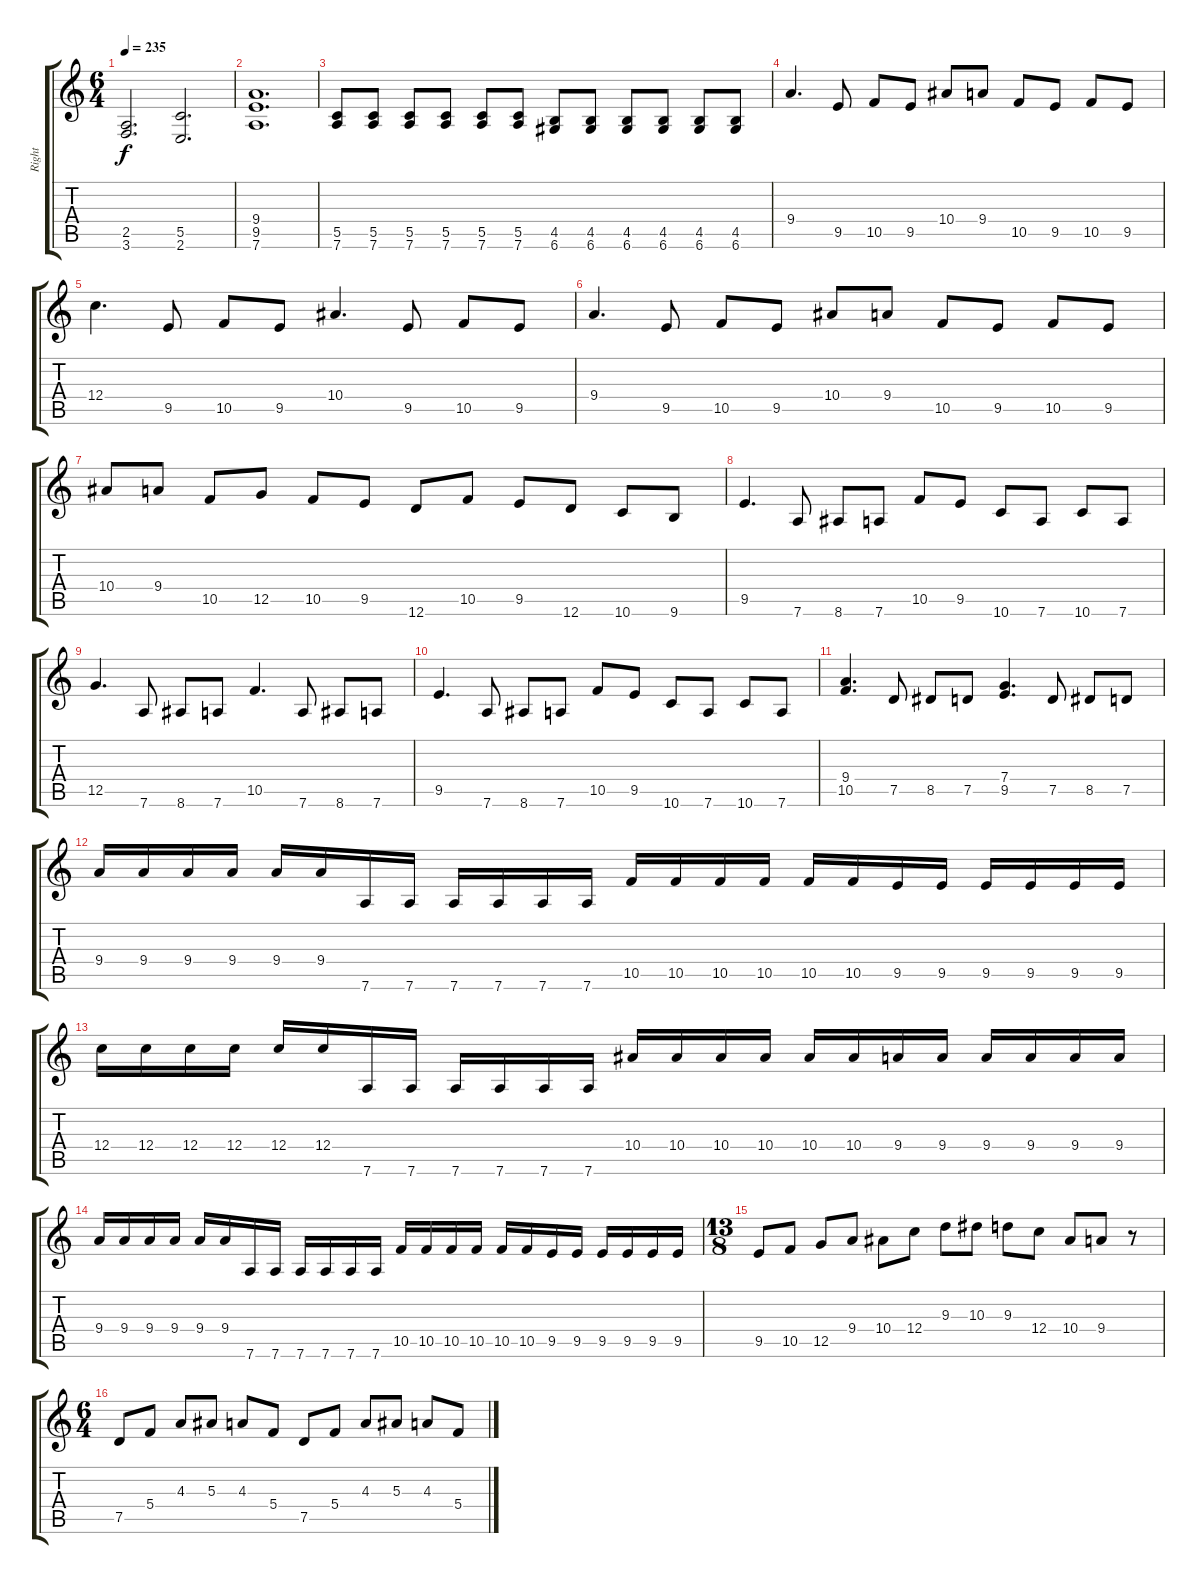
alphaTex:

\track ("Right" "Right") {instrument distortionguitar}
\staff {score tabs}
\tuning (D4 A3 F3 C3 G2 D2) {hide}
\ts (6 4)
\tempo 235
\clef g2
\ks c
(2.5 3.6).2{d dy f} (5.5 2.6).2{d} |
(9.4 9.5 7.6).1{d} |
(5.5 7.6).8 (5.5 7.6).8 (5.5 7.6).8 (5.5 7.6).8 (5.5 7.6).8 (5.5 7.6).8 (4.5 6.6).8 (4.5 6.6).8 (4.5 6.6).8 (4.5 6.6).8 (4.5 6.6).8 (4.5 6.6).8 |
9.4.4{d} 9.5.8 10.5.8 9.5.8 10.4.8 9.4.8 10.5.8 9.5.8 10.5.8 9.5.8 |
12.4.4{d} 9.5.8 10.5.8 9.5.8 10.4.4{d} 9.5.8 10.5.8 9.5.8 |
9.4.4{d} 9.5.8 10.5.8 9.5.8 10.4.8 9.4.8 10.5.8 9.5.8 10.5.8 9.5.8 |
10.4.8 9.4.8 10.5.8 12.5.8 10.5.8 9.5.8 12.6.8 10.5.8 9.5.8 12.6.8 10.6.8 9.6.8 |
9.5.4{d} 7.6.8 8.6.8 7.6.8 10.5.8 9.5.8 10.6.8 7.6.8 10.6.8 7.6.8 |
12.5.4{d} 7.6.8 8.6.8 7.6.8 10.5.4{d} 7.6.8 8.6.8 7.6.8 |
9.5.4{d} 7.6.8 8.6.8 7.6.8 10.5.8 9.5.8 10.6.8 7.6.8 10.6.8 7.6.8 |
(9.4 10.5).4{d} 7.5.8 8.5.8 7.5.8 (7.4 9.5).4{d} 7.5.8 8.5.8 7.5.8 |
9.4.16 9.4.16 9.4.16 9.4.16 9.4.16 9.4.16 7.6.16 7.6.16 7.6.16 7.6.16 7.6.16 7.6.16 10.5.16 10.5.16 10.5.16 10.5.16 10.5.16 10.5.16 9.5.16 9.5.16 9.5.16 9.5.16 9.5.16 9.5.16 |
12.4.16 12.4.16 12.4.16 12.4.16 12.4.16 12.4.16 7.6.16 7.6.16 7.6.16 7.6.16 7.6.16 7.6.16 10.4.16 10.4.16 10.4.16 10.4.16 10.4.16 10.4.16 9.4.16 9.4.16 9.4.16 9.4.16 9.4.16 9.4.16 |
9.4.16 9.4.16 9.4.16 9.4.16 9.4.16 9.4.16 7.6.16 7.6.16 7.6.16 7.6.16 7.6.16 7.6.16 10.5.16 10.5.16 10.5.16 10.5.16 10.5.16 10.5.16 9.5.16 9.5.16 9.5.16 9.5.16 9.5.16 9.5.16 |
\ts (13 8)
9.5.8 10.5.8 12.5.8 9.4.8 10.4.8 12.4.8 9.3.8 10.3.8 9.3.8 12.4.8 10.4.8 9.4.8 r.8 |
\ts (6 4)
7.5.8 5.4.8 4.3.8 5.3.8 4.3.8 5.4.8 7.5.8 5.4.8 4.3.8 5.3.8 4.3.8 5.4.8
